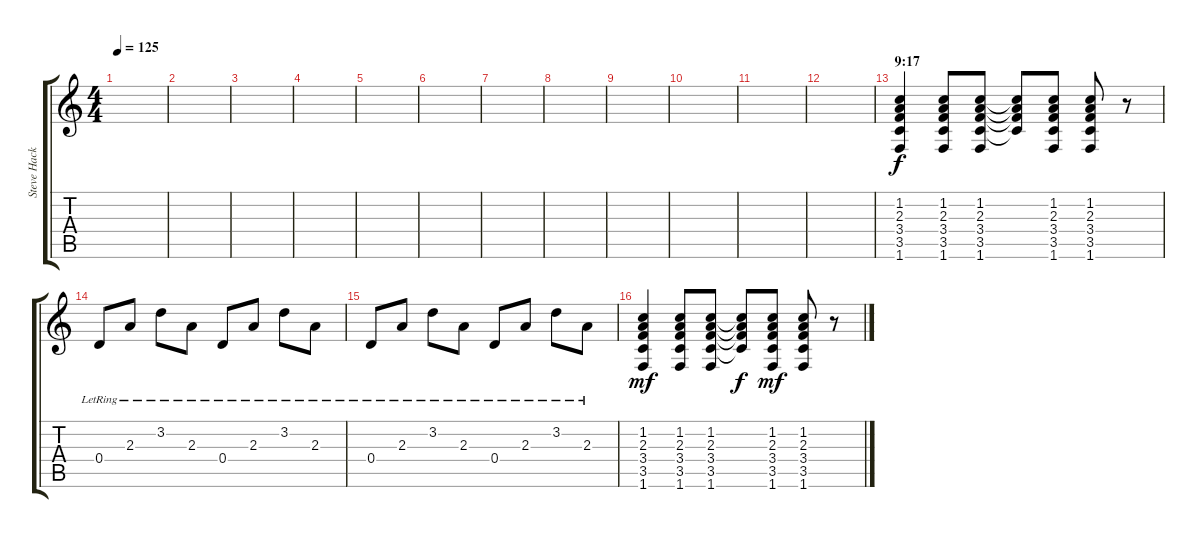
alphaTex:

\track ("Steve Hackett (12-string guitar 2)" "Steve Hack") {instrument acousticguitarsteel}
\staff {score tabs}
\tuning (E4 B3 G3 D3 A2 E2) {hide}
\ts (4 4)
\tempo 125
\clef g2
\ks c
|
|
|
|
|
|
|
|
|
|
|
|
\section ("" "9:17")
(1.2 2.3 3.4 3.5 1.6).4 (1.2 2.3 3.4 3.5 1.6).8 (1.2 2.3 3.4 3.5 1.6).8 (1.2{t} 2.3{t} 3.4{t} 3.5{t}).8 (1.2 2.3 3.4 3.5 1.6).8 (1.2 2.3 3.4 3.5 1.6).8 r.8 |
0.4{lr}.8 2.3{lr}.8 3.2{lr}.8 2.3{lr}.8 0.4{lr}.8 2.3{lr}.8 3.2{lr}.8 2.3{lr}.8 |
0.4{lr}.8 2.3{lr}.8 3.2{lr}.8 2.3{lr}.8 0.4{lr}.8 2.3{lr}.8 3.2{lr}.8 2.3{lr}.8 |
(1.2 2.3 3.4 3.5 1.6).4{dy mf} (1.2 2.3 3.4 3.5 1.6).8 (1.2 2.3 3.4 3.5 1.6).8 (1.2{t} 2.3{t} 3.4{t} 3.5{t}).8{dy f} (1.2 2.3 3.4 3.5 1.6).8{dy mf} (1.2 2.3 3.4 3.5 1.6).8 r.8
